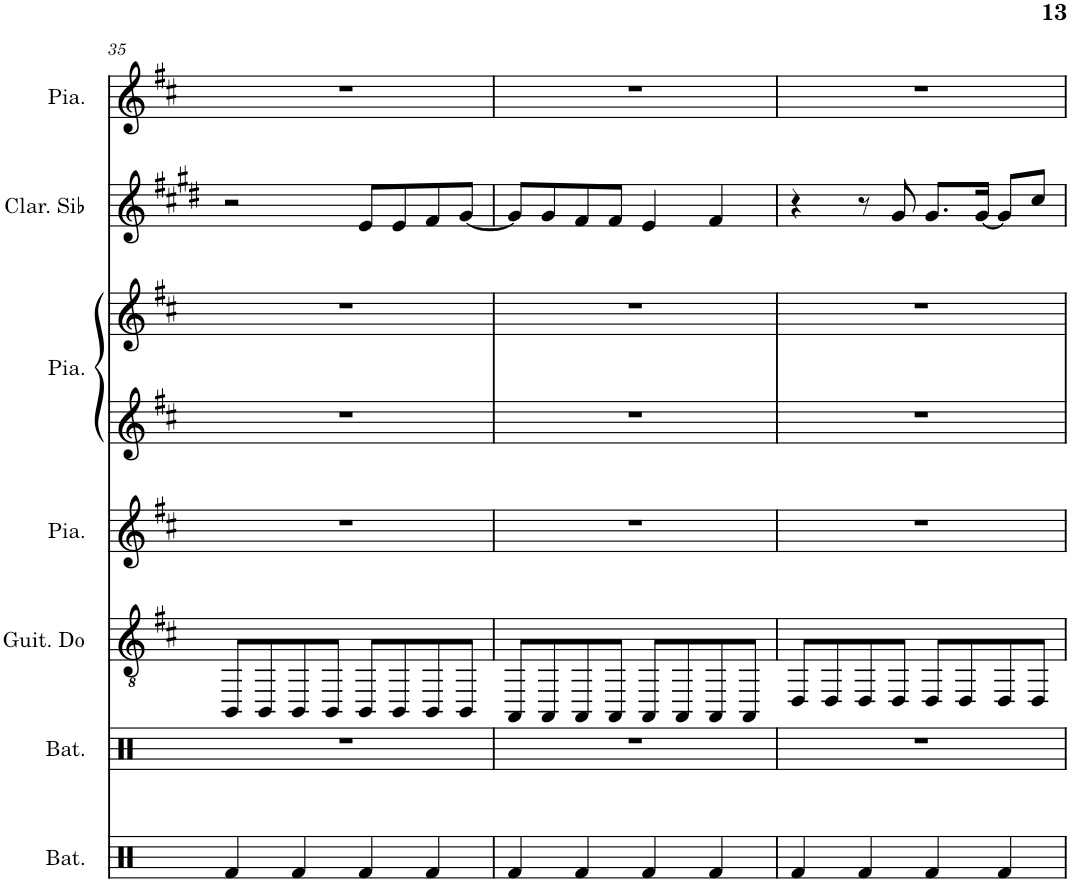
**kern	**kern	**kern	**kern	**kern	**kern	**kern	**kern
*part7	*part6	*part5	*part4	*part3	*part3	*part2	*part1
*staff8	*staff7	*staff6	*staff5	*staff4	*staff3	*staff2	*staff1
*I"Batterie	*I"Batterie	*I"Guitare Contra, Acoustic Guitar (nylon)	*I"Piano, Electric Grand Piano	*I"Piano, Bright Acoustic Piano	*	*I"Clarinette en Sib	*I"Piano, Acoustic Guitar (steel)
*I'Bat.	*I'Bat.	*	*I'Pia.	*I'Pia.	*	*I'Clar. Sib	*I'Pia.
!!LO:PB:g=z
*clefX	*clefX	*clefGv2	*clefG2	*clefG2	*clefG2	*clefG2	*clefG2
*	*	*	*	*	*	*Trd1c2	*
*k[]	*k[]	*k[f#c#]	*k[f#c#]	*k[f#c#]	*k[f#c#]	*k[f#c#g#d#]	*k[f#c#]
*M4/4	*M4/4	*M4/4	*M4/4	*M4/4	*M4/4	*M4/4	*M4/4
=35	=35	=35	=35	=35	=35	=35	=35
4Rf/	1r	8BBB/L	1r	1r	1r	2r	1r
.	.	8BBB/	.	.	.	.	.
4Rf/	.	8BBB/	.	.	.	.	.
.	.	8BBB/J	.	.	.	.	.
4Rf/	.	8BBB/L	.	.	.	8e/L	.
.	.	8BBB/	.	.	.	8e/	.
4Rf/	.	8BBB/	.	.	.	8f#/	.
.	.	8BBB/J	.	.	.	[8g#/J	.
=36	=36	=36	=36	=36	=36	=36	=36
4Rf/	1r	8AAA/L	1r	1r	1r	8g#/L]	1r
.	.	8AAA/	.	.	.	8g#/	.
4Rf/	.	8AAA/	.	.	.	8f#/	.
.	.	8AAA/J	.	.	.	8f#/J	.
4Rf/	.	8AAA/L	.	.	.	4e/	.
.	.	8AAA/	.	.	.	.	.
4Rf/	.	8AAA/	.	.	.	4f#/	.
.	.	8AAA/J	.	.	.	.	.
=37	=37	=37	=37	=37	=37	=37	=37
4Rf/	1r	8DD/L	1r	1r	1r	4r	1r
.	.	8DD/	.	.	.	.	.
4Rf/	.	8DD/	.	.	.	8r	.
.	.	8DD/J	.	.	.	8g#/	.
4Rf/	.	8DD/L	.	.	.	8.g#/L	.
.	.	8DD/	.	.	.	.	.
.	.	.	.	.	.	[16g#/Jk	.
4Rf/	.	8DD/	.	.	.	8g#/L]	.
.	.	8DD/J	.	.	.	8cc#/J	.
=	=	=	=	=	=	=	=
*-	*-	*-	*-	*-	*-	*-	*-
